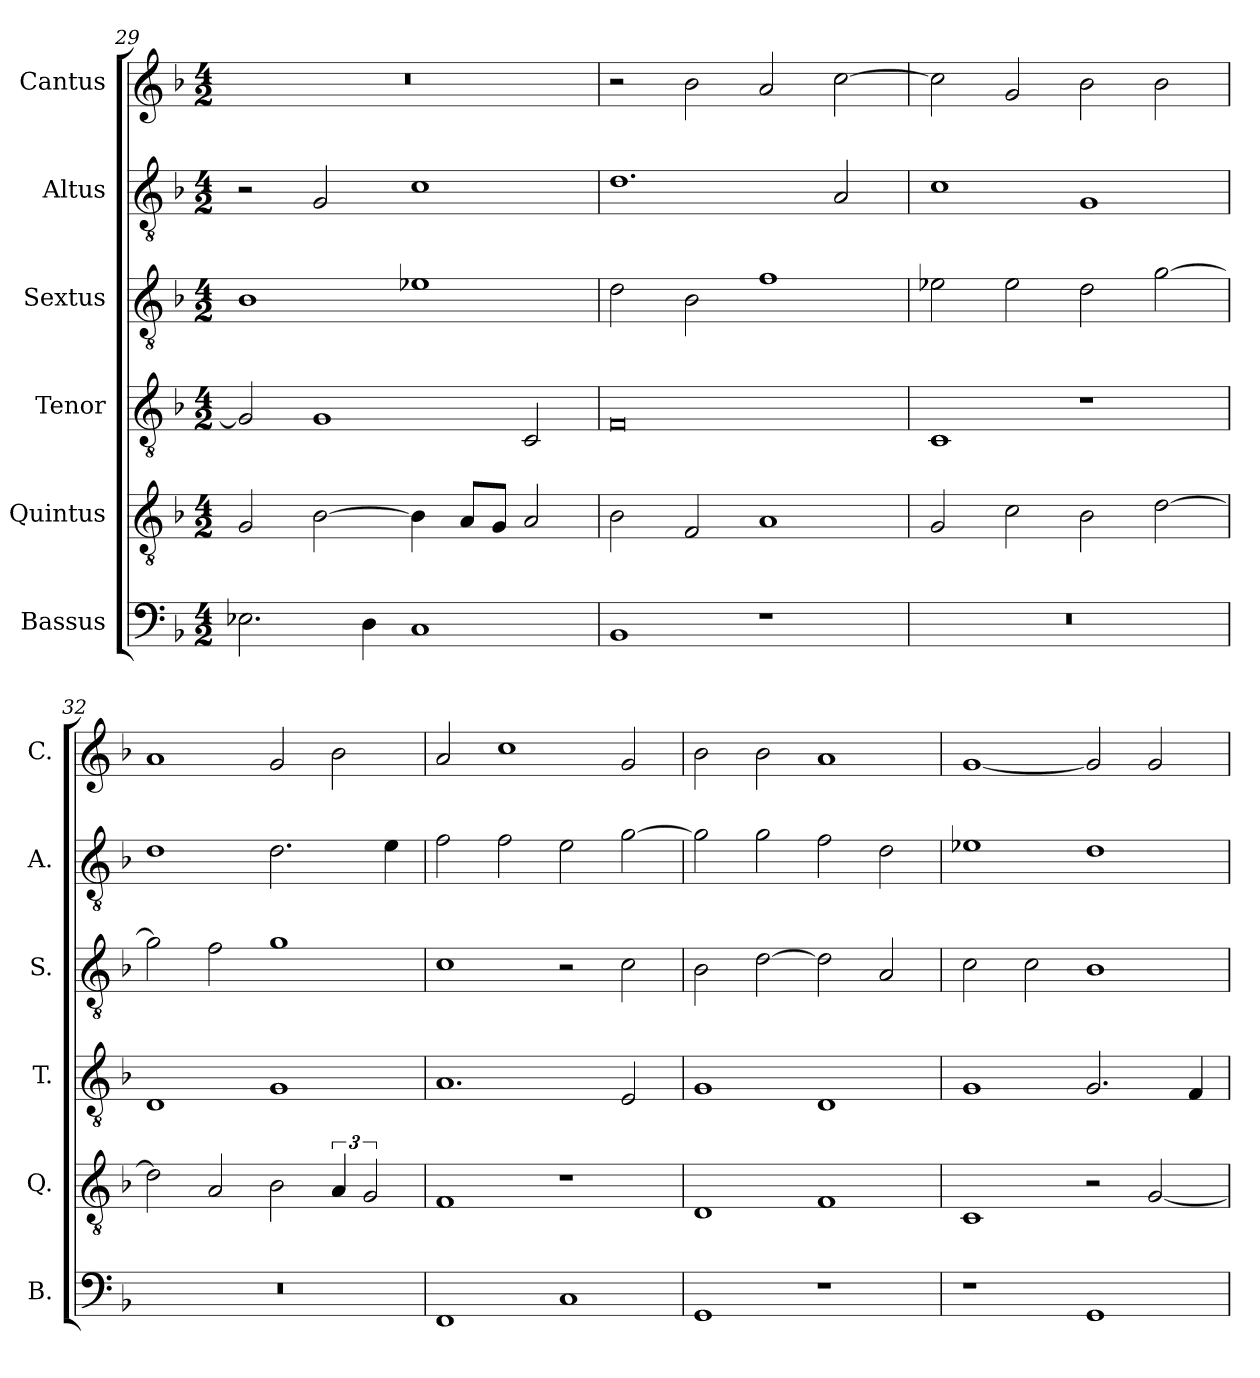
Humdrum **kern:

**kern	**kern	**kern	**kern	**kern	**kern
*part6	*part5	*part4	*part3	*part2	*part1
*staff6	*staff5	*staff4	*staff3	*staff2	*staff1
*I"Bassus	*I"Quintus	*I"Tenor	*I"Sextus	*I"Altus	*I"Cantus
*I'B.	*I'Q.	*I'T.	*I'S.	*I'A.	*I'C.
*clefF4	*clefGv2	*clefGv2	*clefGv2	*clefGv2	*clefG2
*k[b-]	*k[b-]	*k[b-]	*k[b-]	*k[b-]	*k[b-]
*F:	*F:	*F:	*F:	*F:	*F:
*M4/2	*M4/2	*M4/2	*M4/2	*M4/2	*M4/2
=29	=29	=29	=29	=29	=29
2.E-X\	2G/	2G/]	1B-	2r	0r
.	[2B-\	1G	.	2G/	.
4D\	.	.	.	.	.
1C	4B-\]	.	1e-X	1c	.
.	8A/L	.	.	.	.
.	8G/J	.	.	.	.
.	2A/	2C/	.	.	.
=30	=30	=30	=30	=30	=30
1BB-	2B-\	0F	2d\	1.d	2r
.	2F/	.	2B-\	.	2b-\
1r	1A	.	1f	.	2a/
.	.	.	.	2A/	[2cc\
=31	=31	=31	=31	=31	=31
0r	2G/	1C	2e-X\	1c	2cc\]
.	2c\	.	2e-\	.	2g/
.	2B-\	1r	2d\	1G	2b-\
.	[2d\	.	[2g\	.	2b-\
=32	=32	=32	=32	=32	=32
0r	2d\]	1D	2g\]	1d	1a
.	2A/	.	2f\	.	.
.	2B-\	1G	1g	2.d\	2g/
.	6A/	.	.	.	2b-\
.	3G/	.	.	.	.
.	.	.	.	4e\	.
=33	=33	=33	=33	=33	=33
1FF	1F	1.A	1c	2f\	2a/
.	.	.	.	2f\	1cc
1C	1r	.	2r	2e\	.
.	.	2E/	2c\	[2g\	2g/
!!LO:PB:g=z
=34	=34	=34	=34	=34	=34
1GG	1D	1G	2B-\	2g\]	2b-\
.	.	.	[2d\	2g\	2b-\
1r	1F	1D	2d\]	2f\	1a
.	.	.	2A/	2d\	.
=35	=35	=35	=35	=35	=35
1r	1C	1G	2c\	1e-X	[1g
.	.	.	2c\	.	.
1GG	2r	2.G/	1B-	1d	2g/]
.	[2G/	.	.	.	2g/
.	.	4F/	.	.	.
=	=	=	=	=	=
*-	*-	*-	*-	*-	*-
